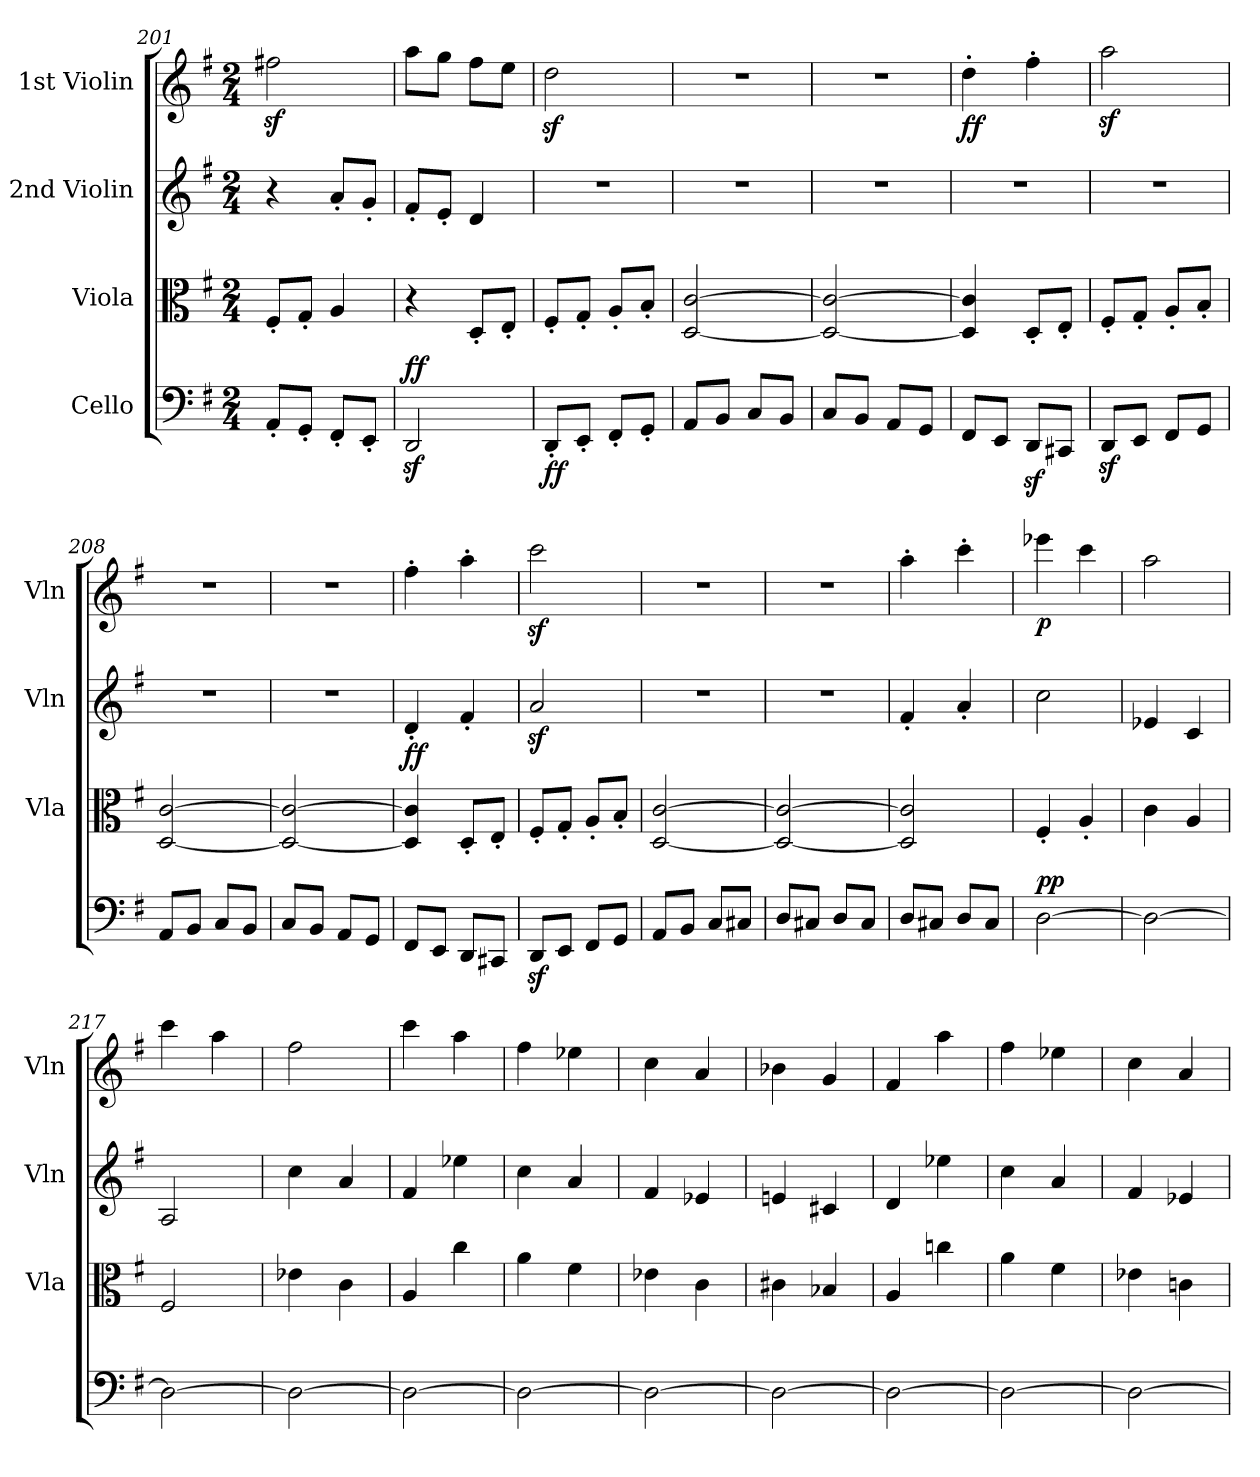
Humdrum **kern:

**kern	**dynam	**kern	**dynam	**kern	**kern	**dynam
*part4	*part4	*part3	*part3	*part2	*part1	*part1
*staff4	*staff4	*staff3	*staff3	*staff2	*staff1	*staff1
*I"Cello	*	*I"Viola	*	*I"2nd Violin	*I"1st Violin	*
*	*	*I'Vla	*	*I'Vln	*I'Vln	*
*clefF4	*	*clefC3	*	*clefG2	*clefG2	*
*k[f#]	*	*k[f#]	*	*k[f#]	*k[f#]	*
*G:	*	*G:	*	*G:	*G:	*
*M2/4	*	*M2/4	*	*M2/4	*M2/4	*
=201	=201	=201	=201	=201	=201	=201
8AA'/L	.	8F#'/L	.	4r	2ff#Xz<\	.
8GG'/J	.	8G'/J	.	.	.	.
8FF#'/L	.	4A/	.	8a'/L	.	.
8EE'/J	.	.	.	8g'/J	.	.
=202	=202	=202	=202	=202	=202	=202
!	!LO:DY:a	!	!	!	!	!
2DDz</	ff	4r	.	8f#'/L	8aa\L	.
.	.	.	.	8e'/J	8gg\J	.
.	.	8D'/L	.	4d/	8ff#\L	.
.	.	8E'/J	.	.	8ee\J	.
=203	=203	=203	=203	=203	=203	=203
!	!LO:DY:b	!	!	!	!	!
8DD'/L	ff	8F#'/L	.	2r	2ddz<\	.
8EE'/J	.	8G'/J	.	.	.	.
8FF#'/L	.	8A'/L	.	.	.	.
8GG'/J	.	8B'/J	.	.	.	.
!!LO:PB:g=z
=204	=204	=204	=204	=204	=204	=204
8AA/L	.	[2D/ [2c/	.	2r	2r	.
8BB/J	.	.	.	.	.	.
8C/L	.	.	.	.	.	.
8BB/J	.	.	.	.	.	.
=205	=205	=205	=205	=205	=205	=205
8C/L	.	2D/_ 2c/_	.	2r	2r	.
8BB/J	.	.	.	.	.	.
8AA/L	.	.	.	.	.	.
8GG/J	.	.	.	.	.	.
=206	=206	=206	=206	=206	=206	=206
!	!	!	!	!	!	!LO:DY:b
8FF#/L	.	4D/] 4c/]	.	2r	4dd'\	ff
8EE/J	.	.	.	.	.	.
8DDz>/L	.	8D'/L	.	.	4ff#'\	.
8CC#X/J	.	8E'/J	.	.	.	.
=207	=207	=207	=207	=207	=207	=207
8DDz</L	.	8F#'/L	.	2r	2aaz<\	.
8EE/J	.	8G'/J	.	.	.	.
8FF#/L	.	8A'/L	.	.	.	.
8GG/J	.	8B'/J	.	.	.	.
=208	=208	=208	=208	=208	=208	=208
8AA/L	.	[2D/ [2c/	.	2r	2r	.
8BB/J	.	.	.	.	.	.
8C/L	.	.	.	.	.	.
8BB/J	.	.	.	.	.	.
=209	=209	=209	=209	=209	=209	=209
8C/L	.	2D/_ 2c/_	.	2r	2r	.
8BB/J	.	.	.	.	.	.
8AA/L	.	.	.	.	.	.
8GG/J	.	.	.	.	.	.
!!LO:LB:g=z
=210	=210	=210	=210	=210	=210	=210
!	!	!	!LO:DY:a	!	!	!
8FF#/L	.	4D/] 4c/]	ff	4d'/	4ff#'\	.
8EE/J	.	.	.	.	.	.
8DD/L	.	8D'/L	.	4f#'/	4aa'\	.
8CC#X/J	.	8E'/J	.	.	.	.
=211	=211	=211	=211	=211	=211	=211
8DDz</L	.	8F#'/L	.	2az</	2cccz<\	.
8EE/J	.	8G'/J	.	.	.	.
8FF#/L	.	8A'/L	.	.	.	.
8GG/J	.	8B'/J	.	.	.	.
=212	=212	=212	=212	=212	=212	=212
8AA/L	.	[2D/ [2c/	.	2r	2r	.
8BB/J	.	.	.	.	.	.
8C/L	.	.	.	.	.	.
8C#X/J	.	.	.	.	.	.
=213	=213	=213	=213	=213	=213	=213
8D/L	.	2D/_ 2c/_	.	2r	2r	.
8C#X/J	.	.	.	.	.	.
8D/L	.	.	.	.	.	.
8C#/J	.	.	.	.	.	.
=214	=214	=214	=214	=214	=214	=214
8D/L	.	2D/] 2c/]	.	4f#'/	4aa'\	.
8C#X/J	.	.	.	.	.	.
8D/L	.	.	.	4a'/	4ccc'\	.
8C#/J	.	.	.	.	.	.
=215	=215	=215	=215	=215	=215	=215
!	!LO:DY:a	!	!	!	!	!
!	!LO:DY:n=1:b	!	!	!	!	!LO:DY:b
[2D\	p p	4F#'/	.	2cc\	4eee-X\	p
.	.	4A'/	.	.	4ccc\	.
!!LO:PB:g=z
=216	=216	=216	=216	=216	=216	=216
2D\_	.	4c\	.	4e-X/	2aa\	.
.	.	4A/	.	4c/	.	.
=217	=217	=217	=217	=217	=217	=217
2D\_	.	2F#/	.	2A/	4ccc\	.
.	.	.	.	.	4aa\	.
=218	=218	=218	=218	=218	=218	=218
2D\_	.	4e-X\	.	4cc\	2ff#\	.
.	.	4c\	.	4a/	.	.
=219	=219	=219	=219	=219	=219	=219
2D\_	.	4A/	.	4f#/	4ccc\	.
.	.	4cc\	.	4ee-X\	4aa\	.
=220	=220	=220	=220	=220	=220	=220
2D\_	.	4a\	.	4cc\	4ff#\	.
.	.	4f#\	.	4a/	4ee-X\	.
=221	=221	=221	=221	=221	=221	=221
2D\_	.	4e-X\	.	4f#/	4cc\	.
.	.	4c\	.	4e-X/	4a/	.
!!LO:PB:g=z
=222	=222	=222	=222	=222	=222	=222
2D\_	.	4c#X\	.	4en/	4b-X\	.
.	.	4B-X/	.	4c#X/	4g/	.
=223	=223	=223	=223	=223	=223	=223
2D\_	.	4A/	.	4d/	4f#/	.
.	.	4ccn\	.	4ee-X\	4aa\	.
=224	=224	=224	=224	=224	=224	=224
2D\_	.	4a\	.	4cc\	4ff#\	.
.	.	4f#\	.	4a/	4ee-X\	.
=225	=225	=225	=225	=225	=225	=225
2D\_	.	4e-X\	.	4f#/	4cc\	.
.	.	4cn\	.	4e-X/	4a/	.
=	=	=	=	=	=	=
*-	*-	*-	*-	*-	*-	*-
